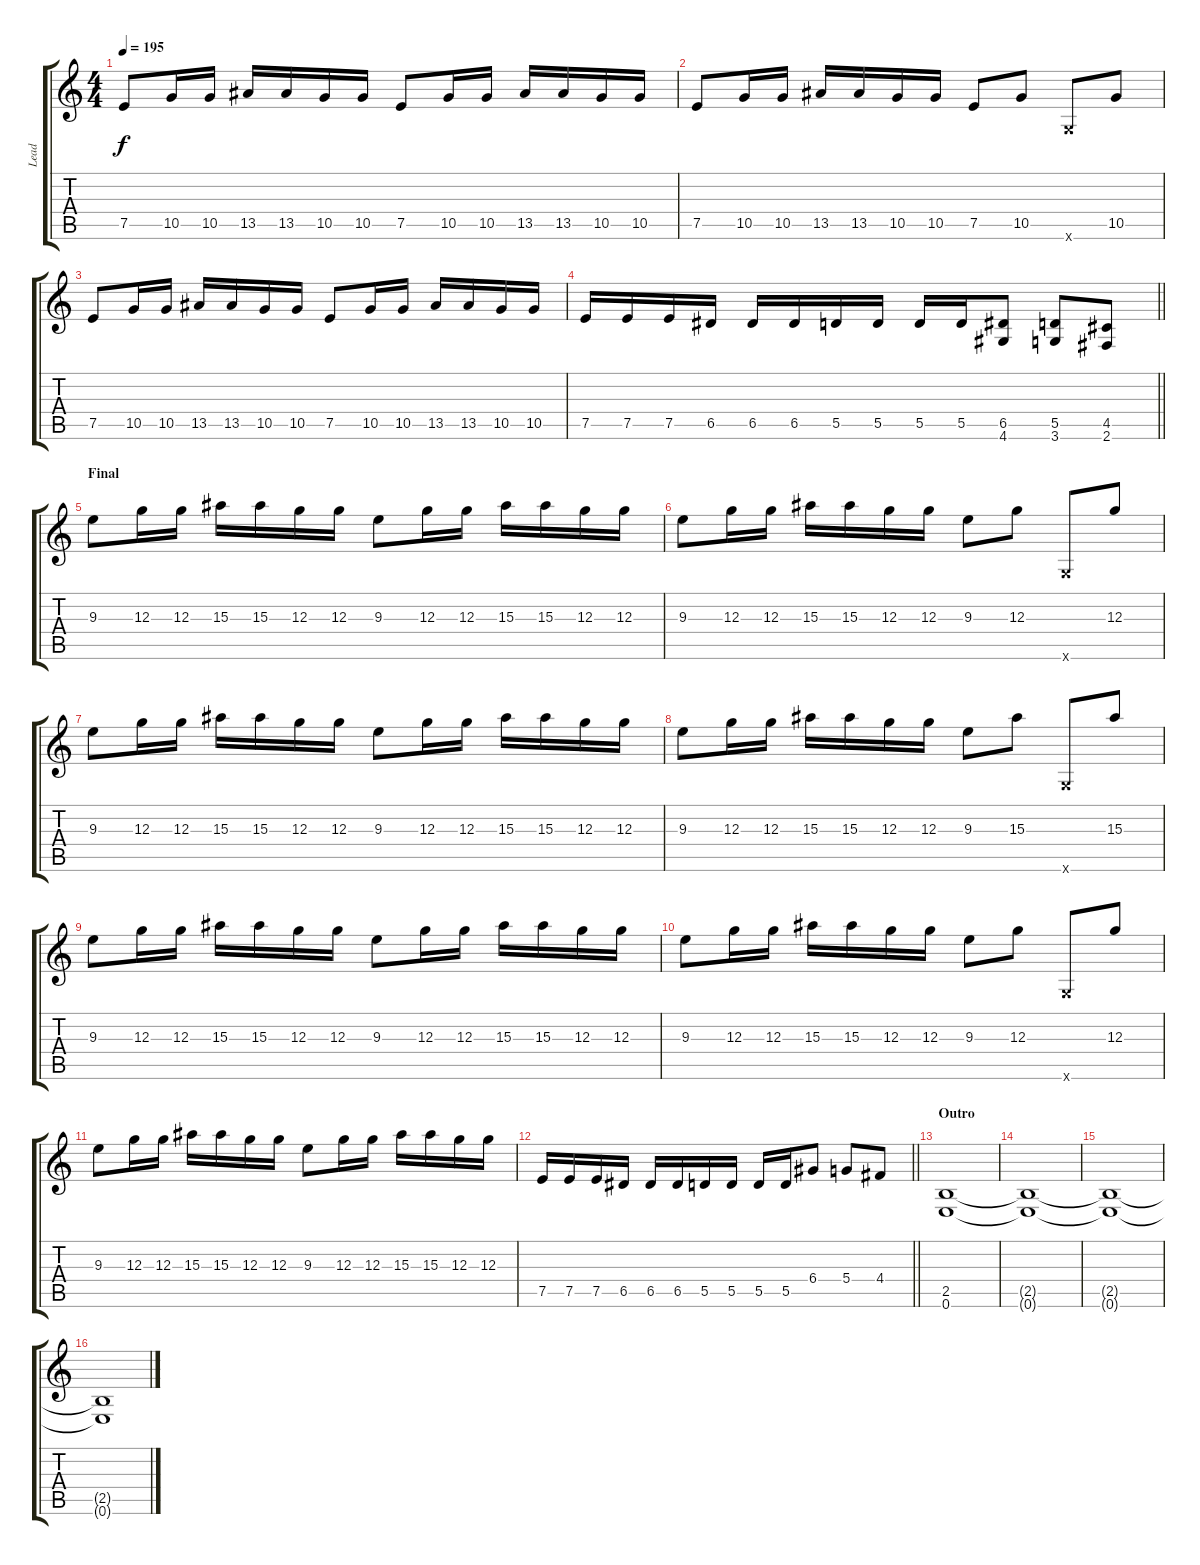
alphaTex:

\track ("Lead" "Lead") {instrument distortionguitar}
\staff {score tabs}
\tuning (E4 B3 G3 D3 A2 E2) {hide}
\ts (4 4)
\tempo 195
\clef g2
\ks c
7.5.8{dy f} 10.5.16 10.5.16 13.5.16 13.5.16 10.5.16 10.5.16 7.5.8 10.5.16 10.5.16 13.5.16 13.5.16 10.5.16 10.5.16 |
7.5.8 10.5.16 10.5.16 13.5.16 13.5.16 10.5.16 10.5.16 7.5.8 10.5.8 3.6{x}.8 10.5.8 |
7.5.8 10.5.16 10.5.16 13.5.16 13.5.16 10.5.16 10.5.16 7.5.8 10.5.16 10.5.16 13.5.16 13.5.16 10.5.16 10.5.16 |
\barLineRight lightlight
7.5.16 7.5.16 7.5.16 6.5.16 6.5.16 6.5.16 5.5.16 5.5.16 5.5.16 5.5.16 (6.5 4.6).8 (5.5 3.6).8 (4.5 2.6).8 |
\section ("" "Final")
9.3.8 12.3.16 12.3.16 15.3.16 15.3.16 12.3.16 12.3.16 9.3.8 12.3.16 12.3.16 15.3.16 15.3.16 12.3.16 12.3.16 |
9.3.8 12.3.16 12.3.16 15.3.16 15.3.16 12.3.16 12.3.16 9.3.8 12.3.8 3.6{x}.8 12.3.8 |
9.3.8 12.3.16 12.3.16 15.3.16 15.3.16 12.3.16 12.3.16 9.3.8 12.3.16 12.3.16 15.3.16 15.3.16 12.3.16 12.3.16 |
9.3.8 12.3.16 12.3.16 15.3.16 15.3.16 12.3.16 12.3.16 9.3.8 15.3.8 3.6{x}.8 15.3.8 |
9.3.8 12.3.16 12.3.16 15.3.16 15.3.16 12.3.16 12.3.16 9.3.8 12.3.16 12.3.16 15.3.16 15.3.16 12.3.16 12.3.16 |
9.3.8 12.3.16 12.3.16 15.3.16 15.3.16 12.3.16 12.3.16 9.3.8 12.3.8 3.6{x}.8 12.3.8 |
9.3.8 12.3.16 12.3.16 15.3.16 15.3.16 12.3.16 12.3.16 9.3.8 12.3.16 12.3.16 15.3.16 15.3.16 12.3.16 12.3.16 |
\barLineRight lightlight
7.5.16 7.5.16 7.5.16 6.5.16 6.5.16 6.5.16 5.5.16 5.5.16 5.5.16 5.5.16 6.4.8 5.4.8 4.4.8 |
\section ("" "Outro")
(2.5 0.6).1 |
(2.5{t} 0.6{t}).1 |
(2.5{t} 0.6{t}).1 |
(2.5{t} 0.6{t}).1{volume 0}
